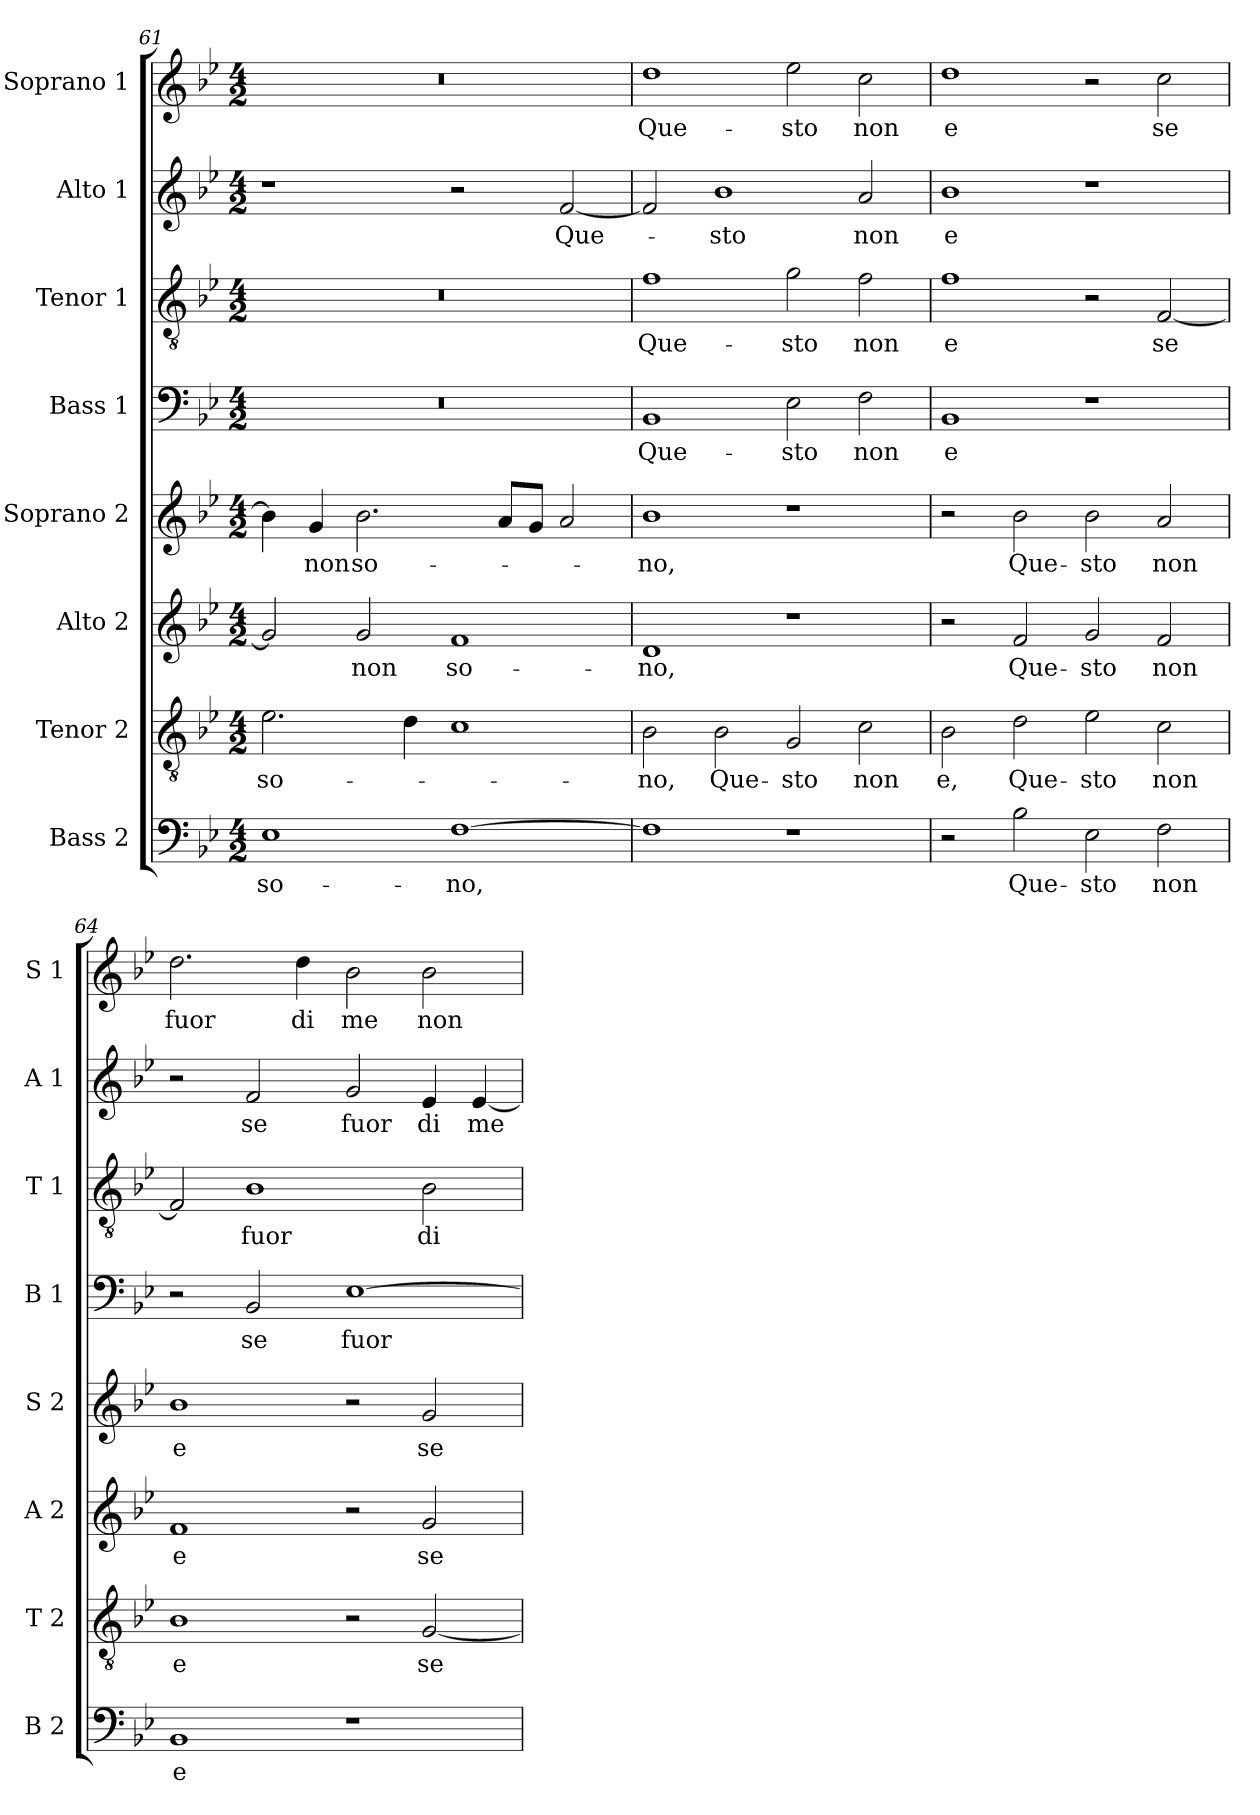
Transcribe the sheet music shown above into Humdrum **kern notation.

**kern	**text	**kern	**text	**kern	**text	**kern	**text	**kern	**text	**kern	**text	**kern	**text	**kern	**text
*part8	*part8	*part7	*part7	*part6	*part6	*part5	*part5	*part4	*part4	*part3	*part3	*part2	*part2	*part1	*part1
*staff8	*staff8	*staff7	*staff7	*staff6	*staff6	*staff5	*staff5	*staff4	*staff4	*staff3	*staff3	*staff2	*staff2	*staff1	*staff1
*I"Bass 2	*	*I"Tenor 2	*	*I"Alto 2	*	*I"Soprano 2	*	*I"Bass 1	*	*I"Tenor 1	*	*I"Alto 1	*	*I"Soprano 1	*
*I'B 2	*	*I'T 2	*	*I'A 2	*	*I'S 2	*	*I'B 1	*	*I'T 1	*	*I'A 1	*	*I'S 1	*
*clefF4	*	*clefGv2	*	*clefG2	*	*clefG2	*	*clefF4	*	*clefGv2	*	*clefG2	*	*clefG2	*
*k[b-e-]	*	*k[b-e-]	*	*k[b-e-]	*	*k[b-e-]	*	*k[b-e-]	*	*k[b-e-]	*	*k[b-e-]	*	*k[b-e-]	*
*B-:	*	*B-:	*	*B-:	*	*B-:	*	*B-:	*	*B-:	*	*B-:	*	*B-:	*
*M4/2	*	*M4/2	*	*M4/2	*	*M4/2	*	*M4/2	*	*M4/2	*	*M4/2	*	*M4/2	*
=61	=61	=61	=61	=61	=61	=61	=61	=61	=61	=61	=61	=61	=61	=61	=61
!	!LO:LY:b	!	!LO:LY:b	!	!	!	!	!	!	!	!	!	!	!	!
1E-	so-	2.e-\	so-	2g/]	.	4b-\]	.	0r	.	0r	.	1r	.	0r	.
!	!	!	!	!	!	!	!LO:LY:b	!	!	!	!	!	!	!	!
.	.	.	.	.	.	4g/	non	.	.	.	.	.	.	.	.
!	!	!	!	!	!LO:LY:b	!	!LO:LY:b	!	!	!	!	!	!	!	!
.	.	.	.	2g/	non	2.b-\	so-	.	.	.	.	.	.	.	.
.	.	4d\	.	.	.	.	.	.	.	.	.	.	.	.	.
!	!LO:LY:b	!	!	!	!LO:LY:b	!	!	!	!	!	!	!	!	!	!
[1F	-no,	1c	.	1f	so-	.	.	.	.	.	.	2r	.	.	.
.	.	.	.	.	.	8a/L	.	.	.	.	.	.	.	.	.
.	.	.	.	.	.	8g/J	.	.	.	.	.	.	.	.	.
!	!	!	!	!	!	!	!	!	!	!	!	!	!LO:LY:b	!	!
.	.	.	.	.	.	2a/	.	.	.	.	.	[2f/	Que-	.	.
!!LO:PB:g=z
=62	=62	=62	=62	=62	=62	=62	=62	=62	=62	=62	=62	=62	=62	=62	=62
!	!	!	!LO:LY:b	!	!LO:LY:b	!	!LO:LY:b	!	!LO:LY:b	!	!LO:LY:b	!	!	!	!LO:LY:b
1F]	.	2B-\	-no,	1d	-no,	1b-	-no,	1BB-	Que-	1f	Que-	2f/]	.	1dd	Que-
!	!	!	!LO:LY:b	!	!	!	!	!	!	!	!	!	!LO:LY:b	!	!
.	.	2B-\	Que-	.	.	.	.	.	.	.	.	1b-	-sto	.	.
!	!	!	!LO:LY:b	!	!	!	!	!	!LO:LY:b	!	!LO:LY:b	!	!	!	!LO:LY:b
1r	.	2G/	-sto	1r	.	1r	.	2E-\	-sto	2g\	-sto	.	.	2ee-\	-sto
!	!	!	!LO:LY:b	!	!	!	!	!	!LO:LY:b	!	!LO:LY:b	!	!LO:LY:b	!	!LO:LY:b
.	.	2c\	non	.	.	.	.	2F\	non	2f\	non	2a/	non	2cc\	non
=63	=63	=63	=63	=63	=63	=63	=63	=63	=63	=63	=63	=63	=63	=63	=63
!	!	!	!LO:LY:b	!	!	!	!	!	!LO:LY:b	!	!LO:LY:b	!	!LO:LY:b	!	!LO:LY:b
2r	.	2B-\	e,	2r	.	2r	.	1BB-	e	1f	e	1b-	e	1dd	e
!	!LO:LY:b	!	!LO:LY:b	!	!LO:LY:b	!	!LO:LY:b	!	!	!	!	!	!	!	!
2B-\	Que-	2d\	Que-	2f/	Que-	2b-\	Que-	.	.	.	.	.	.	.	.
!	!LO:LY:b	!	!LO:LY:b	!	!LO:LY:b	!	!LO:LY:b	!	!	!	!	!	!	!	!
2E-\	-sto	2e-\	-sto	2g/	-sto	2b-\	-sto	1r	.	2r	.	1r	.	2r	.
!	!LO:LY:b	!	!LO:LY:b	!	!LO:LY:b	!	!LO:LY:b	!	!	!	!LO:LY:b	!	!	!	!LO:LY:b
2F\	non	2c\	non	2f/	non	2a/	non	.	.	[2F/	se	.	.	2cc\	se
=64	=64	=64	=64	=64	=64	=64	=64	=64	=64	=64	=64	=64	=64	=64	=64
!	!LO:LY:b	!	!LO:LY:b	!	!LO:LY:b	!	!LO:LY:b	!	!	!	!	!	!	!	!LO:LY:b
1BB-	e	1B-	e	1f	e	1b-	e	2r	.	2F/]	.	2r	.	2.dd\	fuor
!	!	!	!	!	!	!	!	!	!LO:LY:b	!	!LO:LY:b	!	!LO:LY:b	!	!
.	.	.	.	.	.	.	.	2BB-/	se	1B-	fuor	2f/	se	.	.
!	!	!	!	!	!	!	!	!	!	!	!	!	!	!	!LO:LY:b
.	.	.	.	.	.	.	.	.	.	.	.	.	.	4dd\	di
!	!	!	!	!	!	!	!	!	!LO:LY:b	!	!	!	!LO:LY:b	!	!LO:LY:b
1r	.	2r	.	2r	.	2r	.	[1E-	fuor	.	.	2g/	fuor	2b-\	me
!	!	!	!LO:LY:b	!	!LO:LY:b	!	!LO:LY:b	!	!	!	!LO:LY:b	!	!LO:LY:b	!	!LO:LY:b
.	.	[2G/	se	2g/	se	2g/	se	.	.	2B-\	di	4e-/	di	2b-\	non
!	!	!	!	!	!	!	!	!	!	!	!	!	!LO:LY:b	!	!
.	.	.	.	.	.	.	.	.	.	.	.	[4e-/	me	.	.
=	=	=	=	=	=	=	=	=	=	=	=	=	=	=	=
*-	*-	*-	*-	*-	*-	*-	*-	*-	*-	*-	*-	*-	*-	*-	*-
